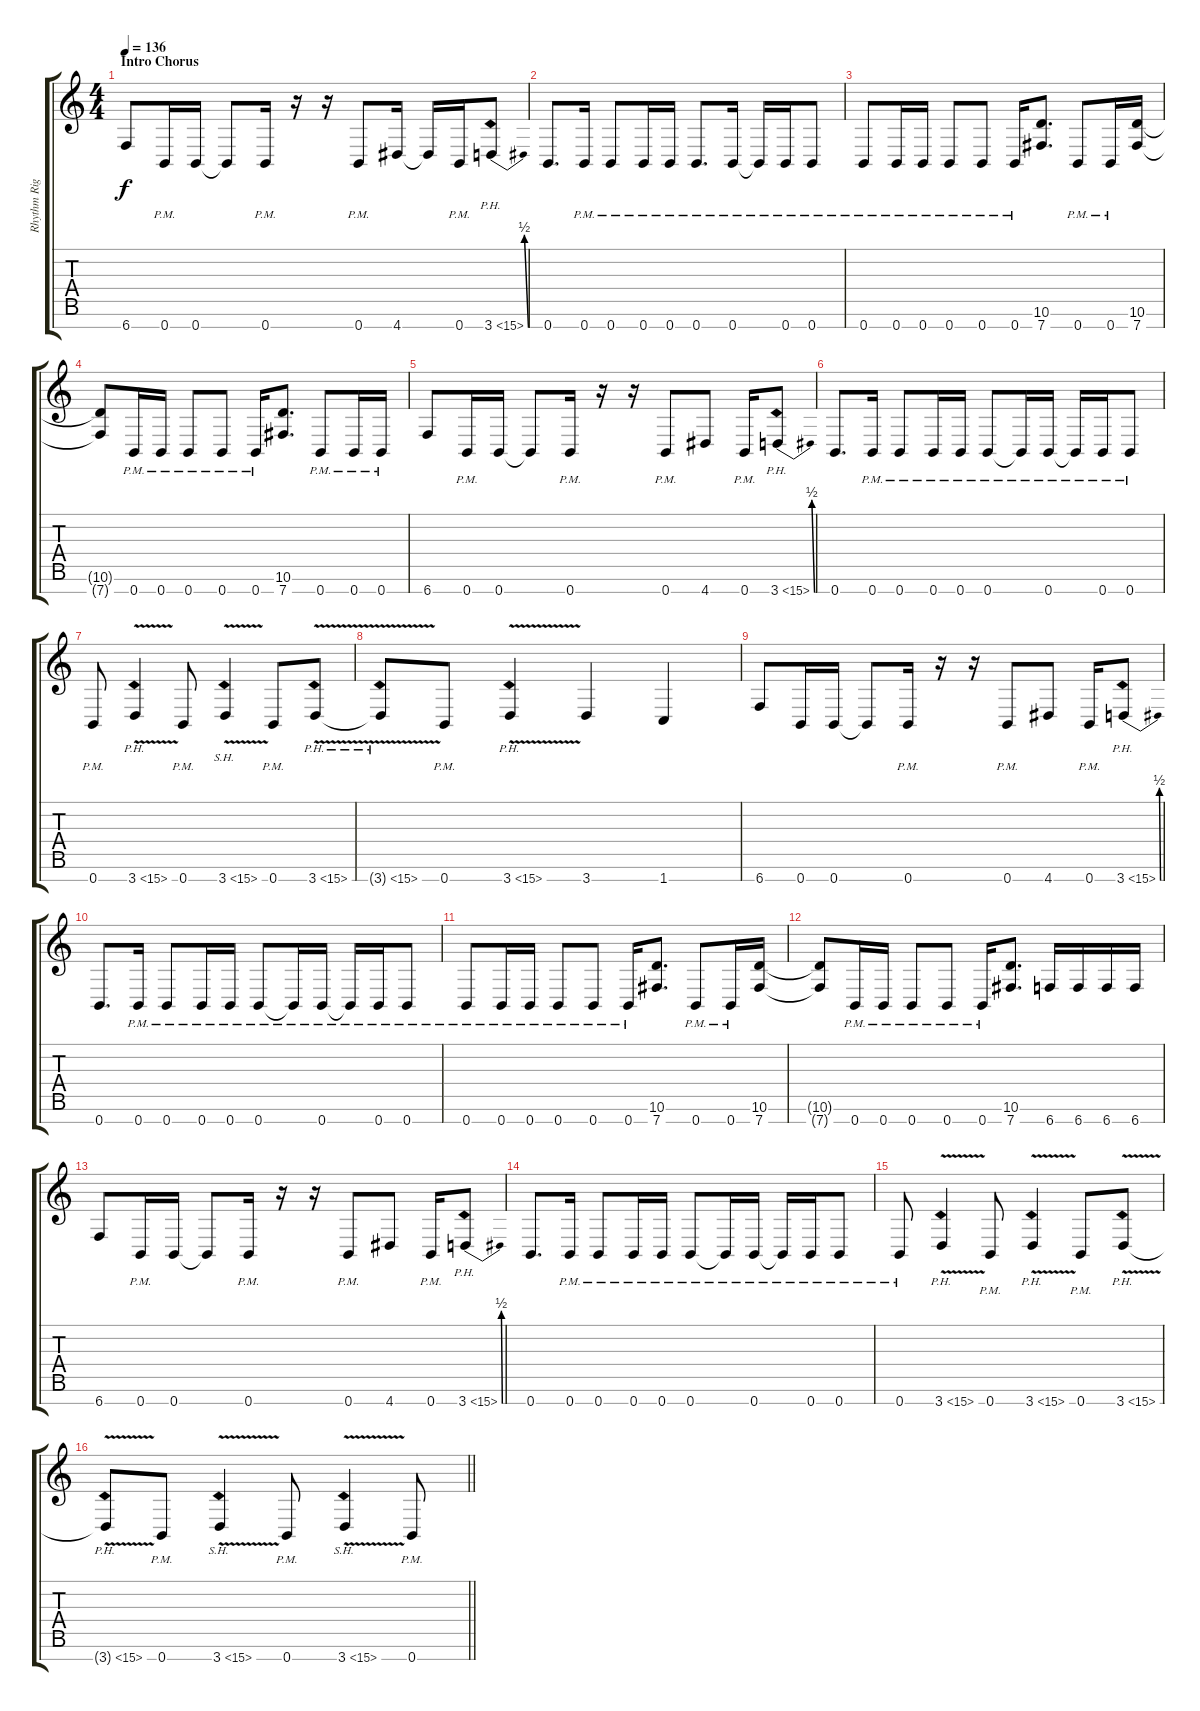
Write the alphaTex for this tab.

\track ("Rhythm Right" "Rhythm Rig") {instrument distortionguitar}
\staff {score tabs}
\tuning (E4 B3 G3 D3 A2 E2 B1) {hide}
\ts (4 4)
\section ("" "Intro Chorus")
\tempo 136
\clef g2
\ks c
6.7.8{dy f instrument distortionguitar} 0.7{pm}.16 0.7.16 0.7{t}.8 0.7{pm}.16 r.16 r.16 0.7{pm}.8 4.7.16 4.7{t}.16 0.7{pm}.16 3.7{be (bend 0 0 60 2) ph 12}.8 |
0.7.8{d} 0.7{pm}.16 0.7{pm}.8 0.7{pm}.16 0.7{pm}.16 0.7{pm}.8{d} 0.7{pm}.16 0.7{pm t}.16 0.7{pm}.16 0.7{pm}.8 |
0.7{pm}.8 0.7{pm}.16 0.7{pm}.16 0.7{pm}.8 0.7{pm}.8 0.7{pm}.16 (10.6 7.7).8{d} 0.7{pm}.8 0.7{pm}.16 (10.6 7.7).16 |
(10.6{t} 7.7{t}).8 0.7{pm}.16 0.7{pm}.16 0.7{pm}.8 0.7{pm}.8 0.7{pm}.16 (10.6 7.7).8{d} 0.7{pm}.8 0.7{pm}.16 0.7{pm}.16 |
6.7.8 0.7{pm}.16 0.7.16 0.7{t}.8 0.7{pm}.16 r.16 r.16 0.7{pm}.8 4.7.8 0.7{pm}.16 3.7{be (bend 0 0 60 2) ph 12}.8 |
0.7.8{d} 0.7{pm}.16 0.7{pm}.8 0.7{pm}.16 0.7{pm}.16 0.7{pm}.8 0.7{pm t}.16 0.7{pm}.16 0.7{pm t}.16 0.7{pm}.16 0.7{pm}.8 |
0.7{pm}.8 3.7{ph 12 v}.4 0.7{pm}.8 3.7{sh 12 v}.4 0.7{pm}.8 3.7{ph 12 v}.8 |
3.7{ph 12 v t}.8 0.7{pm}.8 3.7{ph 12 v}.4 3.7.4 1.7.4 |
6.7.8 0.7.16 0.7.16 0.7{t}.8 0.7{pm}.16 r.16 r.16 0.7{pm}.8 4.7.8 0.7{pm}.16 3.7{be (bend 0 0 60 2) ph 12}.8 |
0.7.8{d} 0.7{pm}.16 0.7{pm}.8 0.7{pm}.16 0.7{pm}.16 0.7{pm}.8 0.7{pm t}.16 0.7{pm}.16 0.7{pm t}.16 0.7{pm}.16 0.7{pm}.8 |
0.7{pm}.8 0.7{pm}.16 0.7{pm}.16 0.7{pm}.8 0.7{pm}.8 0.7{pm}.16 (10.6 7.7).8{d} 0.7{pm}.8 0.7{pm}.16 (10.6 7.7).16 |
(10.6{t} 7.7{t}).8 0.7{pm}.16 0.7{pm}.16 0.7{pm}.8 0.7{pm}.8 0.7{pm}.16 (10.6 7.7).8{d} 6.7.16 6.7.16 6.7.16 6.7.16 |
6.7.8 0.7{pm}.16 0.7.16 0.7{t}.8 0.7{pm}.16 r.16 r.16 0.7{pm}.8 4.7.8 0.7{pm}.16 3.7{be (bend 0 0 60 2) ph 12}.8 |
0.7.8{d} 0.7{pm}.16 0.7{pm}.8 0.7{pm}.16 0.7{pm}.16 0.7{pm}.8 0.7{pm t}.16 0.7{pm}.16 0.7{pm t}.16 0.7{pm}.16 0.7{pm}.8 |
0.7{pm}.8 3.7{ph 12 v}.4 0.7{pm}.8 3.7{ph 12 v}.4 0.7{pm}.8 3.7{ph 12 v}.8 |
\barLineRight lightlight
3.7{ph 12 v t}.8 0.7{pm}.8 3.7{sh 12 v}.4 0.7{pm}.8 3.7{sh 12 v}.4 0.7{pm}.8
